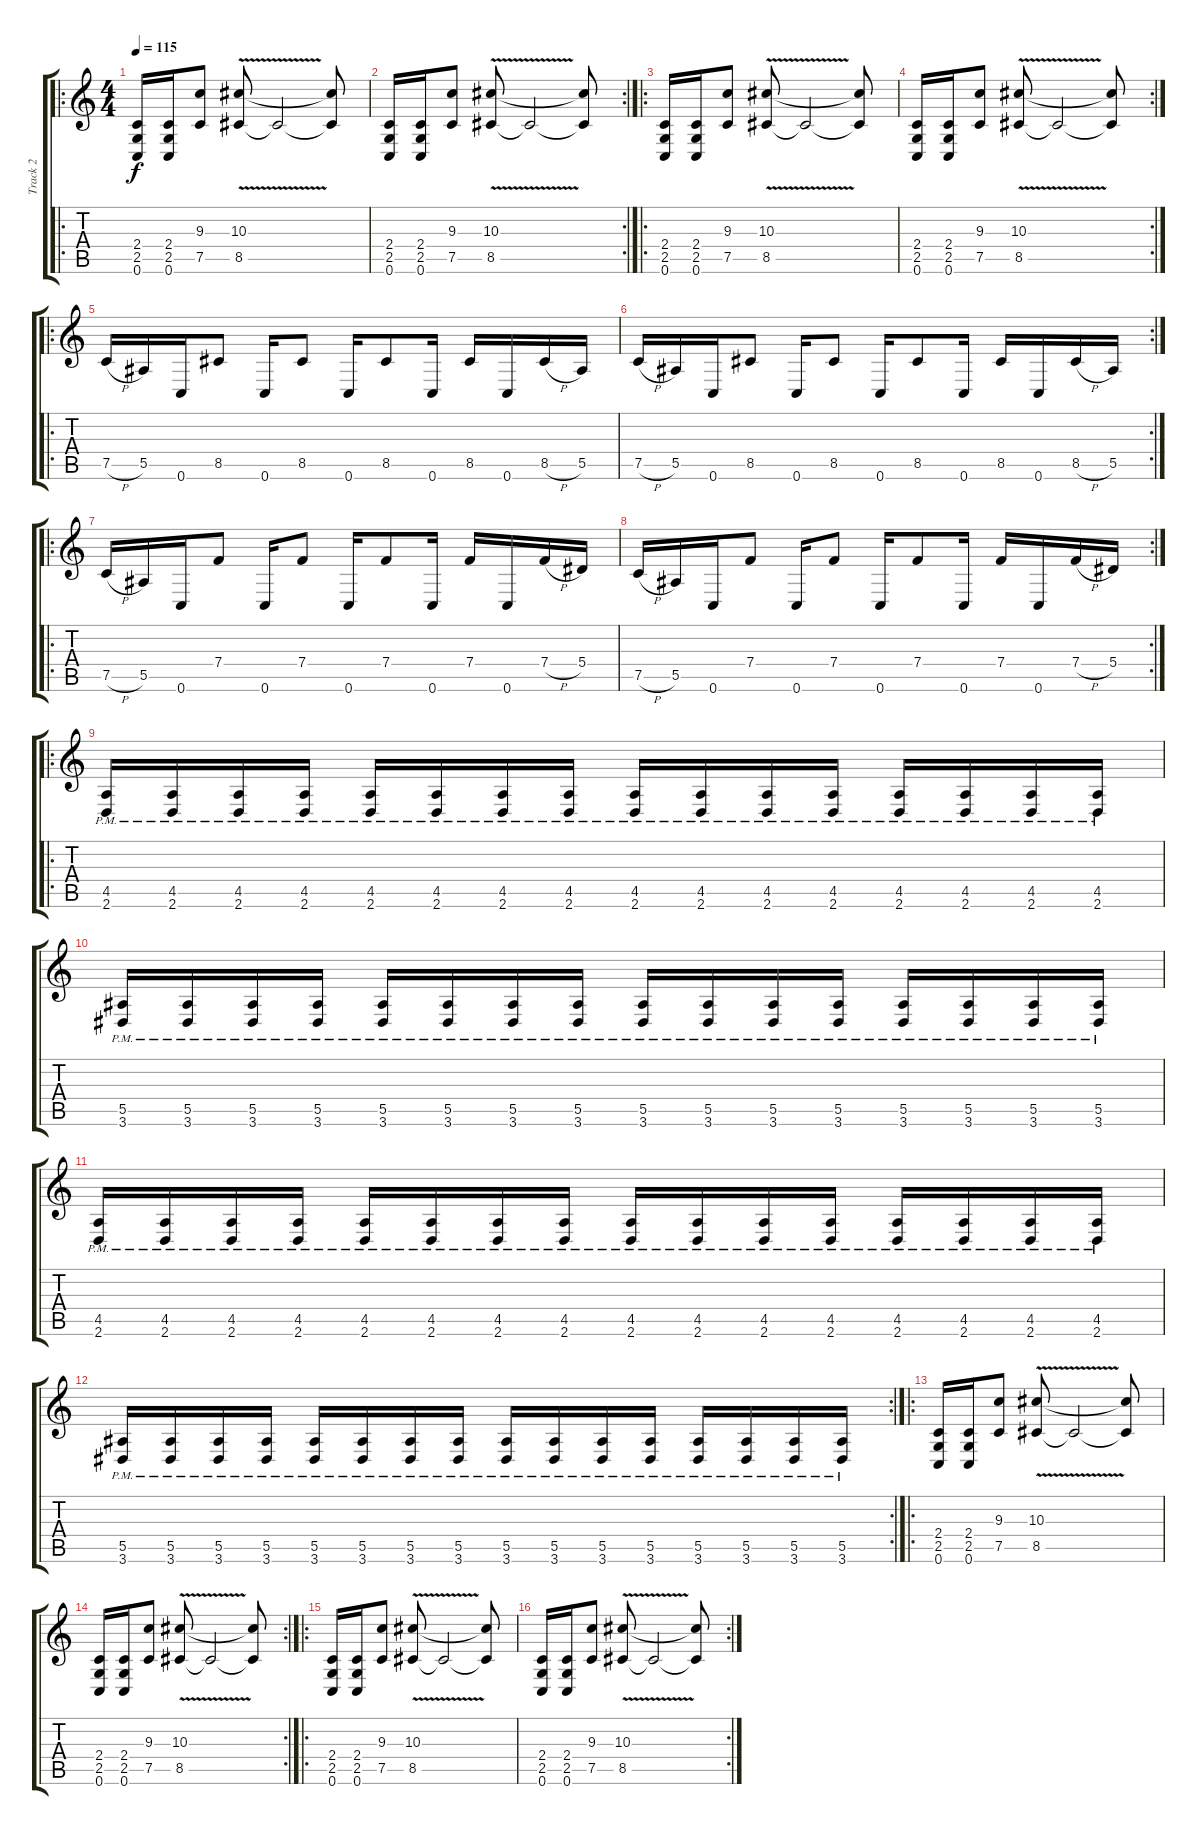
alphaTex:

\track ("Track 2" "Track 2") {instrument distortionguitar}
\staff {score tabs}
\tuning (C4 G3 Eb3 Bb2 F2 C2) {hide}
\ro
\ts (4 4)
\tempo 115
\clef g2
\ks c
(2.4 2.5 0.6).16{dy f} (2.4 2.5 0.6).16 (9.3 7.5).8 (10.3 8.5{v}).8 8.5{t}.2 (10.3{t} 8.5{t}).8 |
\rc 2
(2.4 2.5 0.6).16 (2.4 2.5 0.6).16 (9.3 7.5).8 (10.3 8.5{v}).8 8.5{t}.2 (10.3{t} 8.5{t}).8 |
\ro
(2.4 2.5 0.6).16 (2.4 2.5 0.6).16 (9.3 7.5).8 (10.3 8.5{v}).8 8.5{t}.2 (10.3{t} 8.5{t}).8 |
\rc 2
(2.4 2.5 0.6).16 (2.4 2.5 0.6).16 (9.3 7.5).8 (10.3 8.5{v}).8 8.5{t}.2 (10.3{t} 8.5{t}).8 |
\ro
7.5{h}.16 5.5.16 0.6.16 8.5.8 0.6.16 8.5.8 0.6.16 8.5.8 0.6.16 8.5.16 0.6.16 8.5{h}.16 5.5.16 |
\rc 2
7.5{h}.16 5.5.16 0.6.16 8.5.8 0.6.16 8.5.8 0.6.16 8.5.8 0.6.16 8.5.16 0.6.16 8.5{h}.16 5.5.16 |
\ro
7.5{h}.16 5.5.16 0.6.16 7.4.8 0.6.16 7.4.8 0.6.16 7.4.8 0.6.16 7.4.16 0.6.16 7.4{h}.16 5.4.16 |
\rc 2
7.5{h}.16 5.5.16 0.6.16 7.4.8 0.6.16 7.4.8 0.6.16 7.4.8 0.6.16 7.4.16 0.6.16 7.4{h}.16 5.4.16 |
\ro
(4.5{pm} 2.6{pm}).16 (4.5{pm} 2.6{pm}).16 (4.5{pm} 2.6{pm}).16 (4.5{pm} 2.6{pm}).16 (4.5{pm} 2.6{pm}).16 (4.5{pm} 2.6{pm}).16 (4.5{pm} 2.6{pm}).16 (4.5{pm} 2.6{pm}).16 (4.5{pm} 2.6{pm}).16 (4.5{pm} 2.6{pm}).16 (4.5{pm} 2.6{pm}).16 (4.5{pm} 2.6{pm}).16 (4.5{pm} 2.6{pm}).16 (4.5{pm} 2.6{pm}).16 (4.5{pm} 2.6{pm}).16 (4.5{pm} 2.6{pm}).16 |
(5.5{pm} 3.6{pm}).16 (5.5{pm} 3.6{pm}).16 (5.5{pm} 3.6{pm}).16 (5.5{pm} 3.6{pm}).16 (5.5{pm} 3.6{pm}).16 (5.5{pm} 3.6{pm}).16 (5.5{pm} 3.6{pm}).16 (5.5{pm} 3.6{pm}).16 (5.5{pm} 3.6{pm}).16 (5.5{pm} 3.6{pm}).16 (5.5{pm} 3.6{pm}).16 (5.5{pm} 3.6{pm}).16 (5.5{pm} 3.6{pm}).16 (5.5{pm} 3.6{pm}).16 (5.5{pm} 3.6{pm}).16 (5.5{pm} 3.6{pm}).16 |
(4.5{pm} 2.6{pm}).16 (4.5{pm} 2.6{pm}).16 (4.5{pm} 2.6{pm}).16 (4.5{pm} 2.6{pm}).16 (4.5{pm} 2.6{pm}).16 (4.5{pm} 2.6{pm}).16 (4.5{pm} 2.6{pm}).16 (4.5{pm} 2.6{pm}).16 (4.5{pm} 2.6{pm}).16 (4.5{pm} 2.6{pm}).16 (4.5{pm} 2.6{pm}).16 (4.5{pm} 2.6{pm}).16 (4.5{pm} 2.6{pm}).16 (4.5{pm} 2.6{pm}).16 (4.5{pm} 2.6{pm}).16 (4.5{pm} 2.6{pm}).16 |
\rc 2
(5.5{pm} 3.6{pm}).16 (5.5{pm} 3.6{pm}).16 (5.5{pm} 3.6{pm}).16 (5.5{pm} 3.6{pm}).16 (5.5{pm} 3.6{pm}).16 (5.5{pm} 3.6{pm}).16 (5.5{pm} 3.6{pm}).16 (5.5{pm} 3.6{pm}).16 (5.5{pm} 3.6{pm}).16 (5.5{pm} 3.6{pm}).16 (5.5{pm} 3.6{pm}).16 (5.5{pm} 3.6{pm}).16 (5.5{pm} 3.6{pm}).16 (5.5{pm} 3.6{pm}).16 (5.5{pm} 3.6{pm}).16 (5.5{pm} 3.6{pm}).16 |
\ro
(2.4 2.5 0.6).16 (2.4 2.5 0.6).16 (9.3 7.5).8 (10.3 8.5{v}).8 8.5{t}.2 (10.3{t} 8.5{t}).8 |
\rc 2
(2.4 2.5 0.6).16 (2.4 2.5 0.6).16 (9.3 7.5).8 (10.3 8.5{v}).8 8.5{t}.2 (10.3{t} 8.5{t}).8 |
\ro
(2.4 2.5 0.6).16 (2.4 2.5 0.6).16 (9.3 7.5).8 (10.3 8.5{v}).8 8.5{t}.2 (10.3{t} 8.5{t}).8 |
\rc 2
(2.4 2.5 0.6).16 (2.4 2.5 0.6).16 (9.3 7.5).8 (10.3 8.5{v}).8 8.5{t}.2 (10.3{t} 8.5{t}).8
